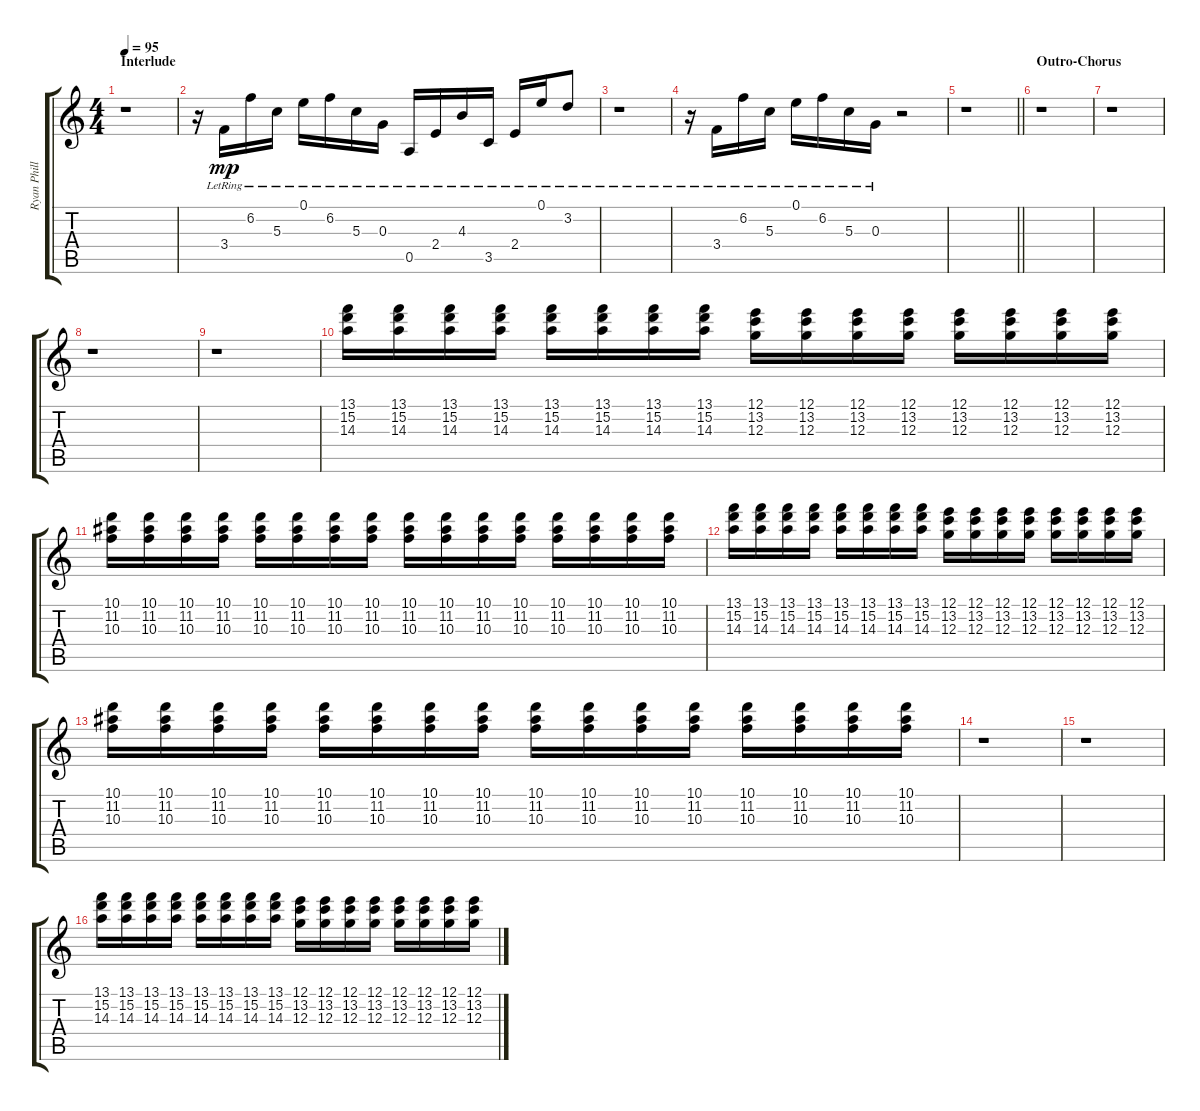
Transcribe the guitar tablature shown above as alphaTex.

\track ("Ryan Phillips | Overdub" "Ryan Phill") {instrument electricguitarjazz}
\staff {score tabs}
\tuning (E4 B3 G3 D3 A2 D2) {hide}
\ts (4 4)
\section ("" "Interlude")
\tempo 95
\clef g2
\ks c
r.1{dy mp} |
r.16 3.4{lr}.16 6.2{lr}.16 5.3{lr}.16 0.1{lr}.16 6.2{lr}.16 5.3{lr}.16 0.3{lr}.16 0.5{lr}.16 2.4{lr}.16 4.3{lr}.16 3.5{lr}.16 2.4{lr}.16 0.1{lr}.16 3.2{lr}.8 |
r.1 |
r.16 3.4{lr}.16 6.2{lr}.16 5.3{lr}.16 0.1{lr}.16 6.2{lr}.16 5.3{lr}.16 0.3{lr}.16 r.2 |
\barLineRight lightlight
r.1 |
\section ("" "Outro-Chorus")
r.1 |
r.1 |
r.1 |
r.1 |
(13.1 15.2 14.3).16 (13.1 15.2 14.3).16 (13.1 15.2 14.3).16 (13.1 15.2 14.3).16 (13.1 15.2 14.3).16 (13.1 15.2 14.3).16 (13.1 15.2 14.3).16 (13.1 15.2 14.3).16 (12.1 13.2 12.3).16 (12.1 13.2 12.3).16 (12.1 13.2 12.3).16 (12.1 13.2 12.3).16 (12.1 13.2 12.3).16 (12.1 13.2 12.3).16 (12.1 13.2 12.3).16 (12.1 13.2 12.3).16 |
(10.1 11.2 10.3).16 (10.1 11.2 10.3).16 (10.1 11.2 10.3).16 (10.1 11.2 10.3).16 (10.1 11.2 10.3).16 (10.1 11.2 10.3).16 (10.1 11.2 10.3).16 (10.1 11.2 10.3).16 (10.1 11.2 10.3).16 (10.1 11.2 10.3).16 (10.1 11.2 10.3).16 (10.1 11.2 10.3).16 (10.1 11.2 10.3).16 (10.1 11.2 10.3).16 (10.1 11.2 10.3).16 (10.1 11.2 10.3).16 |
(13.1 15.2 14.3).16 (13.1 15.2 14.3).16 (13.1 15.2 14.3).16 (13.1 15.2 14.3).16 (13.1 15.2 14.3).16 (13.1 15.2 14.3).16 (13.1 15.2 14.3).16 (13.1 15.2 14.3).16 (12.1 13.2 12.3).16 (12.1 13.2 12.3).16 (12.1 13.2 12.3).16 (12.1 13.2 12.3).16 (12.1 13.2 12.3).16 (12.1 13.2 12.3).16 (12.1 13.2 12.3).16 (12.1 13.2 12.3).16 |
(10.1 11.2 10.3).16 (10.1 11.2 10.3).16 (10.1 11.2 10.3).16 (10.1 11.2 10.3).16 (10.1 11.2 10.3).16 (10.1 11.2 10.3).16 (10.1 11.2 10.3).16 (10.1 11.2 10.3).16 (10.1 11.2 10.3).16 (10.1 11.2 10.3).16 (10.1 11.2 10.3).16 (10.1 11.2 10.3).16 (10.1 11.2 10.3).16 (10.1 11.2 10.3).16 (10.1 11.2 10.3).16 (10.1 11.2 10.3).16 |
r.1 |
r.1 |
(13.1 15.2 14.3).16 (13.1 15.2 14.3).16 (13.1 15.2 14.3).16 (13.1 15.2 14.3).16 (13.1 15.2 14.3).16 (13.1 15.2 14.3).16 (13.1 15.2 14.3).16 (13.1 15.2 14.3).16 (12.1 13.2 12.3).16 (12.1 13.2 12.3).16 (12.1 13.2 12.3).16 (12.1 13.2 12.3).16 (12.1 13.2 12.3).16 (12.1 13.2 12.3).16 (12.1 13.2 12.3).16 (12.1 13.2 12.3).16
